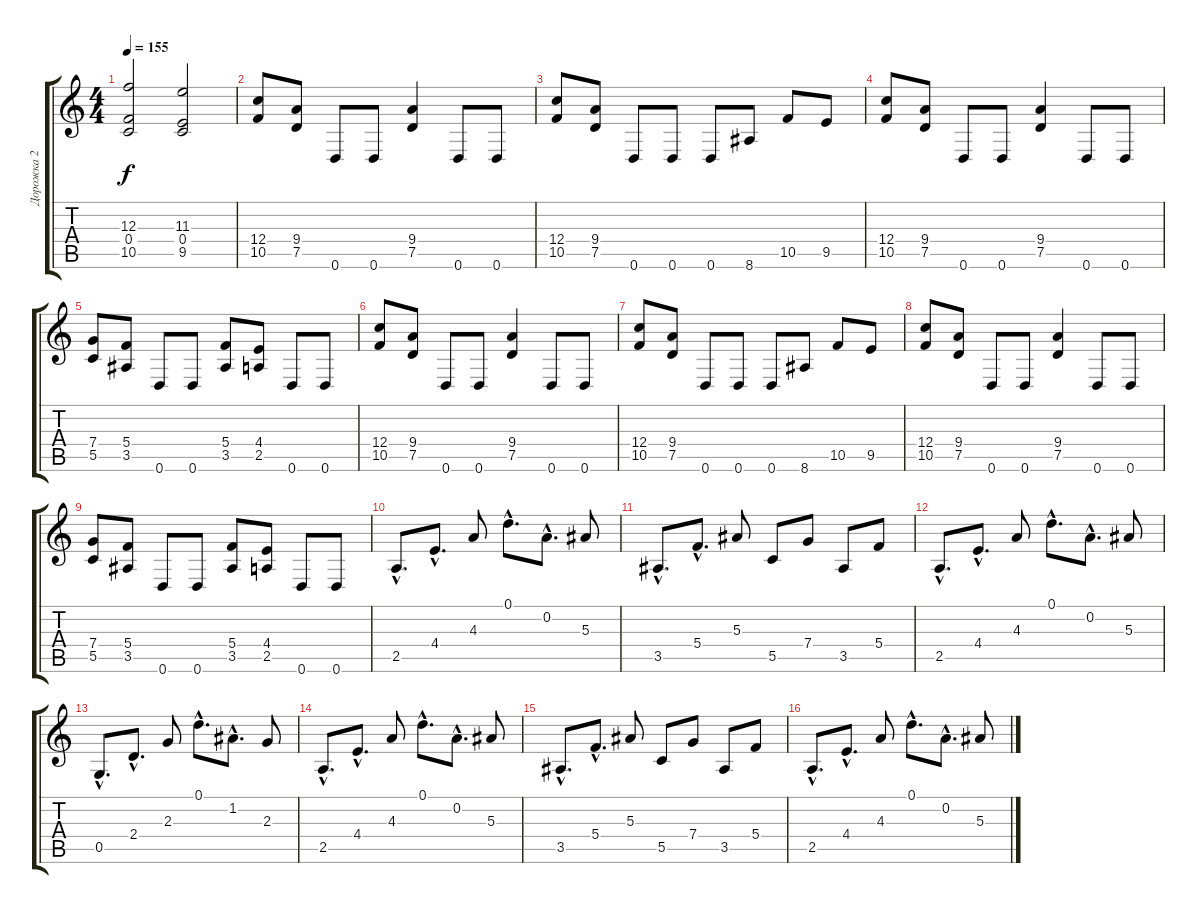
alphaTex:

\track ("Дорожка 2" "Дорожка 2") {instrument distortionguitar}
\staff {score tabs}
\tuning (D4 A3 F3 C3 G2 D2) {hide}
\ts (4 4)
\tempo 155
\clef g2
\ks c
(12.3 0.4 10.5).2{dy f instrument distortionguitar} (11.3 0.4 9.5).2 |
(12.4 10.5).8 (9.4 7.5).8 0.6.8 0.6.8 (9.4 7.5).4 0.6.8 0.6.8 |
(12.4 10.5).8 (9.4 7.5).8 0.6.8 0.6.8 0.6.8 8.6.8 10.5.8 9.5.8 |
(12.4 10.5).8 (9.4 7.5).8 0.6.8 0.6.8 (9.4 7.5).4 0.6.8 0.6.8 |
(7.4 5.5).8 (5.4 3.5).8 0.6.8 0.6.8 (5.4 3.5).8 (4.4 2.5).8 0.6.8 0.6.8 |
(12.4 10.5).8 (9.4 7.5).8 0.6.8 0.6.8 (9.4 7.5).4 0.6.8 0.6.8 |
(12.4 10.5).8 (9.4 7.5).8 0.6.8 0.6.8 0.6.8 8.6.8 10.5.8 9.5.8 |
(12.4 10.5).8 (9.4 7.5).8 0.6.8 0.6.8 (9.4 7.5).4 0.6.8 0.6.8 |
(7.4 5.5).8 (5.4 3.5).8 0.6.8 0.6.8 (5.4 3.5).8 (4.4 2.5).8 0.6.8 0.6.8 |
2.5{hac}.8{d} 4.4{hac}.8{d} 4.3.8 0.1{hac}.8{d} 0.2{hac}.8{d} 5.3.8 |
3.5{hac}.8{d} 5.4{hac}.8{d} 5.3.8 5.5.8 7.4.8 3.5.8 5.4.8 |
2.5{hac}.8{d} 4.4{hac}.8{d} 4.3.8 0.1{hac}.8{d} 0.2{hac}.8{d} 5.3.8 |
0.5{hac}.8{d} 2.4{hac}.8{d} 2.3.8 0.1{hac}.8{d} 1.2{hac}.8{d} 2.3.8 |
2.5{hac}.8{d} 4.4{hac}.8{d} 4.3.8 0.1{hac}.8{d} 0.2{hac}.8{d} 5.3.8 |
3.5{hac}.8{d} 5.4{hac}.8{d} 5.3.8 5.5.8 7.4.8 3.5.8 5.4.8 |
2.5{hac}.8{d} 4.4{hac}.8{d} 4.3.8 0.1{hac}.8{d} 0.2{hac}.8{d} 5.3.8
